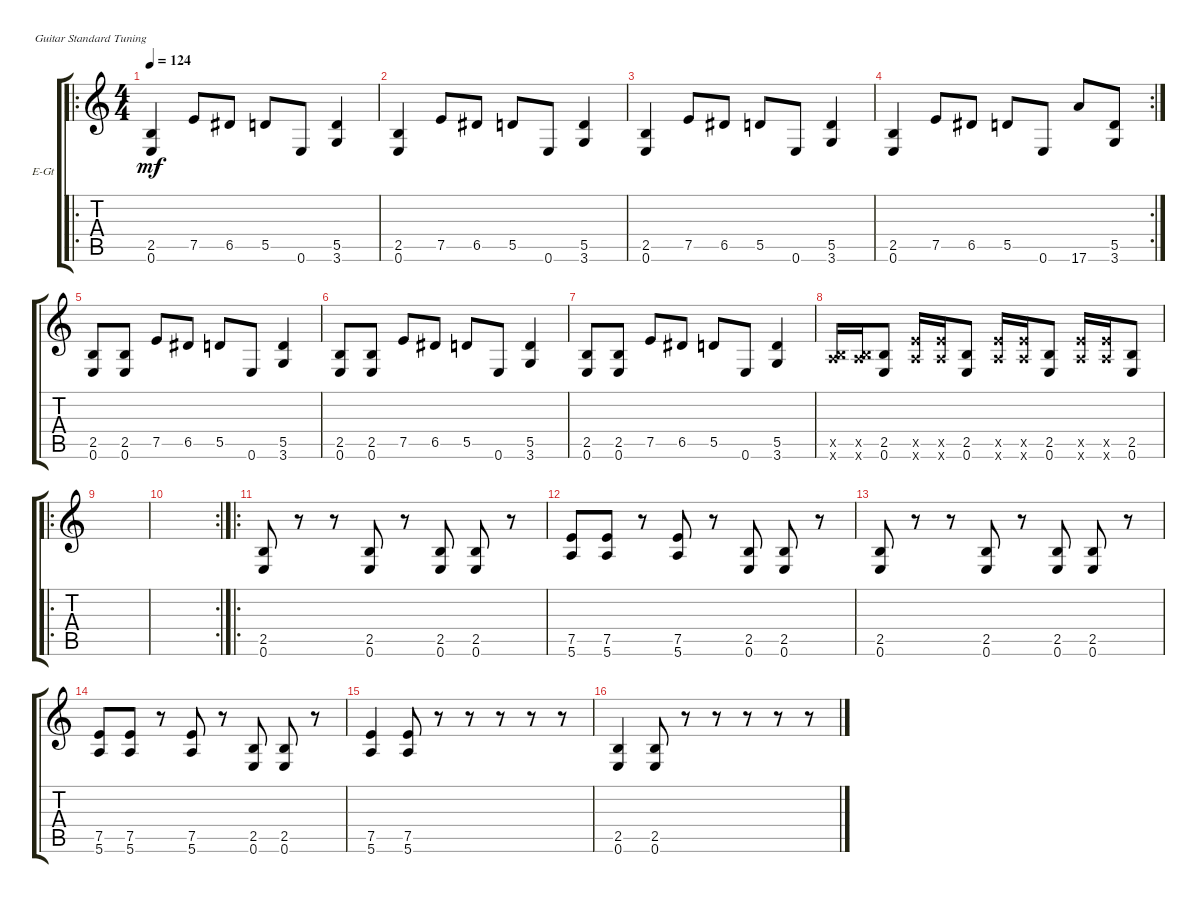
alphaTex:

\defaultSystemsLayout 4
\bracketExtendMode groupsimilarinstruments
\firstSystemTrackNameOrientation horizontal
\otherSystemsTrackNameOrientation horizontal
\track ("Electric Guitar (Drive)" "E-Gt") {instrument overdrivenguitar}
\staff {score tabs}
\tuning (E4 B3 G3 D3 A2 E2)
\ro
\ts (4 4)
\tempo 124
\clef g2
\ks c
(0.6 2.5).4{dy mf instrument overdrivenguitar} 7.5.8 6.5.8 5.5.8 0.6.8 (5.5 3.6).4 |
(0.6 2.5).4 7.5.8 6.5.8 5.5.8 0.6.8 (5.5 3.6).4 |
(0.6 2.5).4 7.5.8 6.5.8 5.5.8 0.6.8 (5.5 3.6).4 |
\rc 2
(0.6 2.5).4 7.5.8 6.5.8 5.5.8 0.6.8 17.6.8 (5.5 3.6).8 |
(0.6 2.5).8 (0.6 2.5).8 7.5.8 6.5.8 5.5.8 0.6.8 (5.5 3.6).4 |
(0.6 2.5).8 (0.6 2.5).8 7.5.8 6.5.8 5.5.8 0.6.8 (5.5 3.6).4 |
(0.6 2.5).8 (0.6 2.5).8 7.5.8 6.5.8 5.5.8 0.6.8 (5.5 3.6).4 |
(5.6{x} 2.5{x}).16 (5.6{x} 2.5{x}).16 (0.6 2.5).8 (5.6{x} 7.5{x}).16 (7.5{x} 5.6{x}).16 (0.6 2.5).8 (5.6{x} 7.5{x}).16 (7.5{x} 5.6{x}).16 (0.6 2.5).8 (5.6{x} 7.5{x}).16 (7.5{x} 5.6{x}).16 (0.6 2.5).8 |
\ro
|
\rc 2
|
\ro
(0.6 2.5).8 r.8 r.8 (0.6 2.5).8 r.8 (0.6 2.5).8 (0.6 2.5).8 r.8 |
(5.6 7.5).8 (5.6 7.5).8 r.8 (5.6 7.5).8 r.8 (0.6 2.5).8 (0.6 2.5).8 r.8 |
(0.6 2.5).8 r.8 r.8 (0.6 2.5).8 r.8 (0.6 2.5).8 (0.6 2.5).8 r.8 |
(5.6 7.5).8 (5.6 7.5).8 r.8 (5.6 7.5).8 r.8 (0.6 2.5).8 (0.6 2.5).8 r.8 |
(5.6 7.5).4 (5.6 7.5).8 r.8 r.8 r.8 r.8 r.8 |
(0.6 2.5).4 (0.6 2.5).8 r.8 r.8 r.8 r.8 r.8
